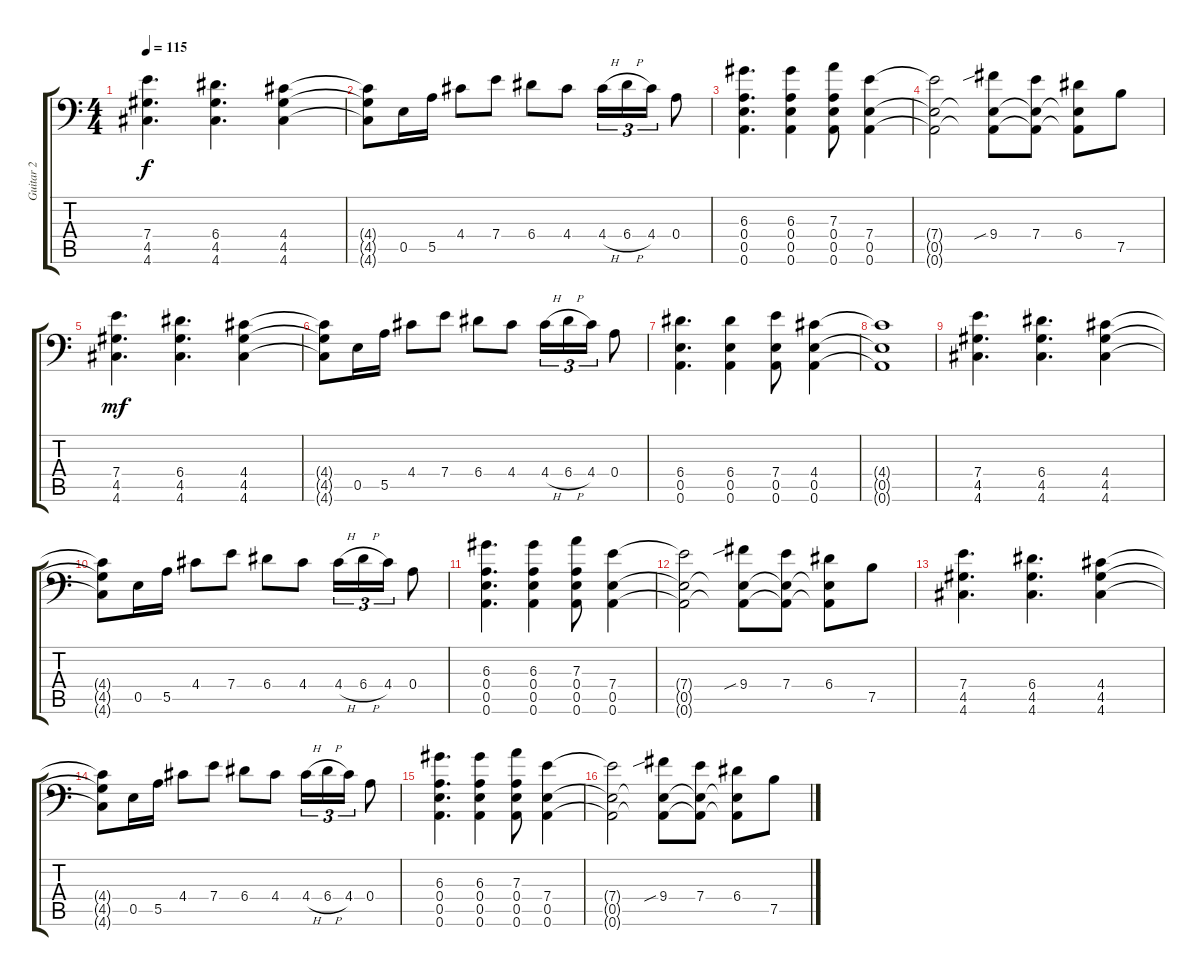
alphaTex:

\track ("Guitar 2" "Guitar 2") {instrument distortionguitar}
\staff {score tabs}
\tuning (B3 Gb3 D3 A2 E2 A1) {hide}
\ts (4 4)
\tempo 115
\clef f4
\ks c
(7.4 4.5 4.6).4{d dy f} (6.4 4.5 4.6).4{d} (4.4 4.5 4.6).4 |
(4.4{t} 4.5{t} 4.6{t}).8 0.5.16 5.5.16 4.4.8 7.4.8 6.4.8 4.4.8 4.4{h}.16{tu (3 2)} 6.4{h}.16{tu (3 2)} 4.4.16{tu (3 2)} 0.4.8 |
(6.3 0.4 0.5 0.6).4{d} (6.3 0.4 0.5 0.6).4 (7.3 0.4 0.5 0.6).8 (7.4 0.5 0.6).4 |
(7.4{t} 0.5{t} 0.6{t}).2 (9.4{sib} 0.5{t} 0.6{t}).8 (7.4 0.5{t} 0.6{t}).8 (6.4 0.5{t} 0.6{t}).8 7.5.8 |
(7.4 4.5 4.6).4{d dy mf} (6.4 4.5 4.6).4{d} (4.4 4.5 4.6).4 |
(4.4{t} 4.5{t} 4.6{t}).8 0.5.16 5.5.16 4.4.8 7.4.8 6.4.8 4.4.8 4.4{h}.16{tu (3 2)} 6.4{h}.16{tu (3 2)} 4.4.16{tu (3 2)} 0.4.8 |
(6.4 0.5 0.6).4{d} (6.4 0.5 0.6).4 (7.4 0.5 0.6).8 (4.4 0.5 0.6).4 |
(4.4{t} 0.5{t} 0.6{t}).1 |
(7.4 4.5 4.6).4{d} (6.4 4.5 4.6).4{d} (4.4 4.5 4.6).4 |
(4.4{t} 4.5{t} 4.6{t}).8 0.5.16 5.5.16 4.4.8 7.4.8 6.4.8 4.4.8 4.4{h}.16{tu (3 2)} 6.4{h}.16{tu (3 2)} 4.4.16{tu (3 2)} 0.4.8 |
(6.3 0.4 0.5 0.6).4{d} (6.3 0.4 0.5 0.6).4 (7.3 0.4 0.5 0.6).8 (7.4 0.5 0.6).4 |
(7.4{t} 0.5{t} 0.6{t}).2 (9.4{sib} 0.5{t} 0.6{t}).8 (7.4 0.5{t} 0.6{t}).8 (6.4 0.5{t} 0.6{t}).8 7.5.8 |
(7.4 4.5 4.6).4{d} (6.4 4.5 4.6).4{d} (4.4 4.5 4.6).4 |
(4.4{t} 4.5{t} 4.6{t}).8 0.5.16 5.5.16 4.4.8 7.4.8 6.4.8 4.4.8 4.4{h}.16{tu (3 2)} 6.4{h}.16{tu (3 2)} 4.4.16{tu (3 2)} 0.4.8 |
(6.3 0.4 0.5 0.6).4{d} (6.3 0.4 0.5 0.6).4 (7.3 0.4 0.5 0.6).8 (7.4 0.5 0.6).4 |
(7.4{t} 0.5{t} 0.6{t}).2 (9.4{sib} 0.5{t} 0.6{t}).8 (7.4 0.5{t} 0.6{t}).8 (6.4 0.5{t} 0.6{t}).8 7.5.8
